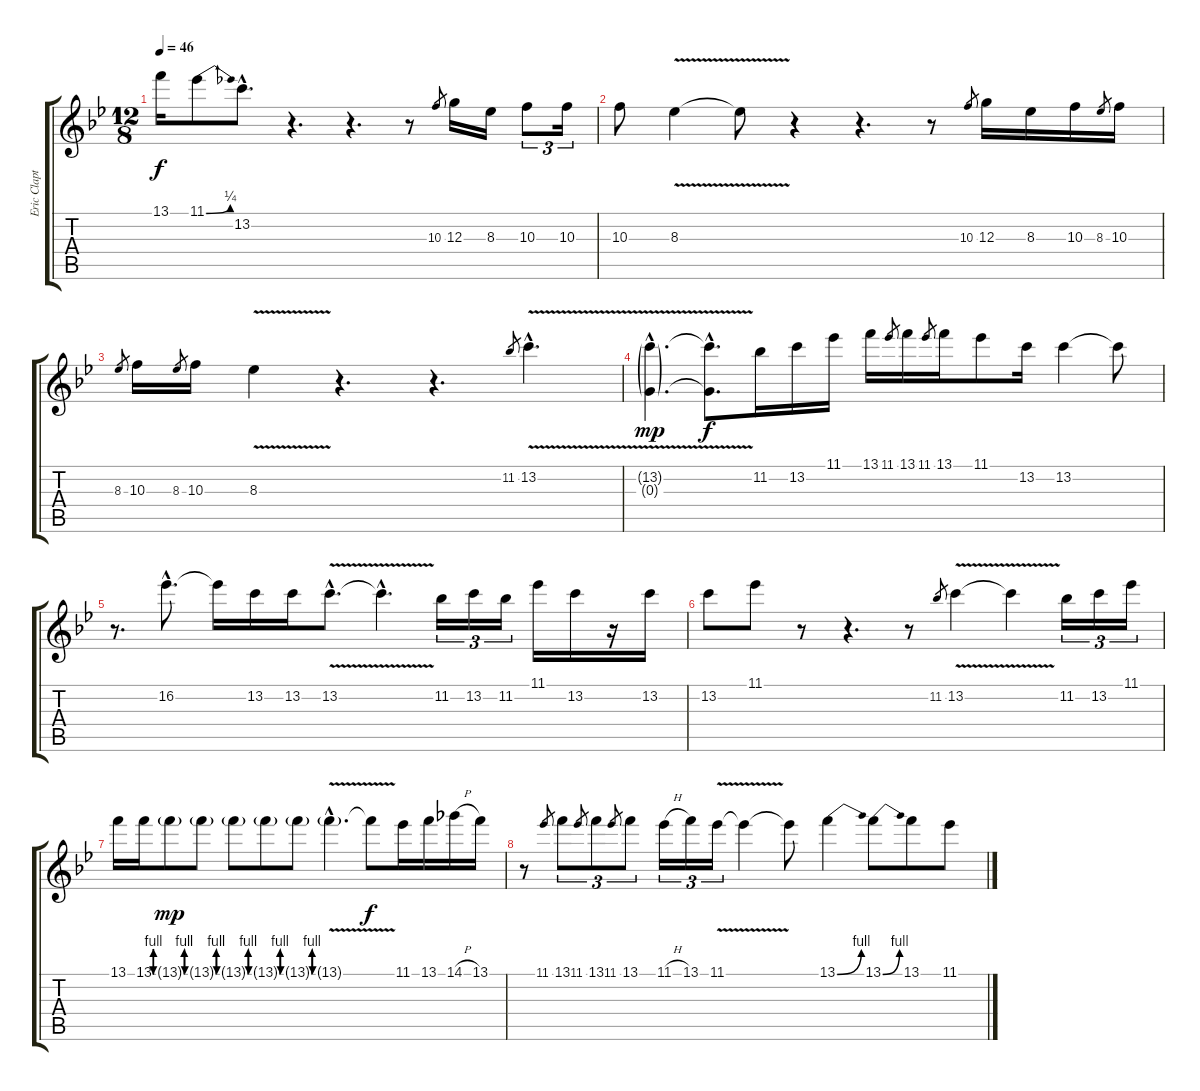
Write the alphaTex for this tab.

\track ("Eric Clapton Guitar" "Eric Clapt") {instrument acousticguitarsteel}
\staff {score tabs}
\tuning (E4 B3 G3 D3 A2 E2) {hide}
\ts (12 8)
\tempo 46
\clef g2
\ks bb
13.1.16{dy f} 11.1{be (bend 0 0 60 1)}.8 13.2{hac}.8{d} r.4{d} r.4{d} r.8 10.3.8{gr} 12.3.16 8.3.16 10.3.8{tu (3 2)} 10.3.16{tu (3 2)} |
10.3.8 8.3{v}.4 8.3{t}.8 r.4 r.4{d} r.8 10.3.8{gr} 12.3.16 8.3.16 10.3.16 8.3.8{gr} 10.3.16 |
8.3.8{gr} 10.3.16 8.3.8{gr} 10.3.16 8.3{v}.4 r.4{d} r.4{d} 11.2.8{gr} 13.2{v hac}.4{d} |
(13.2{v g hac} 0.3{g hac}).4{d dy mp} (13.2{hac t} 0.3{hac t}).8{d dy f} 11.2.16 13.2.16 11.1.16 13.1.16 11.1.8{gr} 13.1.16 11.1.8{gr} 13.1.16 11.1.8 13.2.16 13.2.4 13.2{t}.8 |
r.8{d} 16.2{hac}.8{d} 16.2{t}.16 13.2.16 13.2.16 13.2{v hac}.8{d} 13.2{hac t}.4{d} 11.2.16{tu (3 2)} 13.2.16{tu (3 2)} 11.2.16{tu (3 2)} 11.1.16 13.2.16 r.16 13.2.16 |
13.2.8 11.1.8 r.8 r.4{d} r.8 11.2.8{gr} 13.2{v}.4 13.2{t}.4 11.2.16{tu (3 2)} 13.2.16{tu (3 2)} 11.1.16{tu (3 2)} |
13.1.16 13.1{be (custom 0 0 15 4 30 4 45 0 60 0)}.16 13.1{be (custom 0 0 15 4 30 4 45 0 60 0) g}.8{dy mp} 13.1{be (custom 0 0 15 4 30 4 45 0 60 0) g}.8 13.1{be (custom 0 0 15 4 30 4 45 0 60 0) g}.8 13.1{be (custom 0 0 15 4 30 4 45 0 60 0) g}.8 13.1{be (custom 0 0 15 4 30 4 45 0 60 0) g}.8 13.1{v g hac}.4{d} 13.1{t}.8{dy f} 11.1.16 13.1.16 14.1{h}.16 13.1.16 |
r.8 11.1.8{gr} 13.1.8{tu (3 2)} 11.1.8{gr} 13.1.8{tu (3 2)} 11.1.8{gr} 13.1.8{tu (3 2)} 11.1{h}.16{tu (3 2)} 13.1.16{tu (3 2)} 11.1{v}.16{tu (3 2)} 11.1{t}.4 11.1{t}.8 13.1{be (bend 0 0 60 4)}.4 13.1{be (bend 0 0 60 4)}.8 13.1.8 11.1.8
